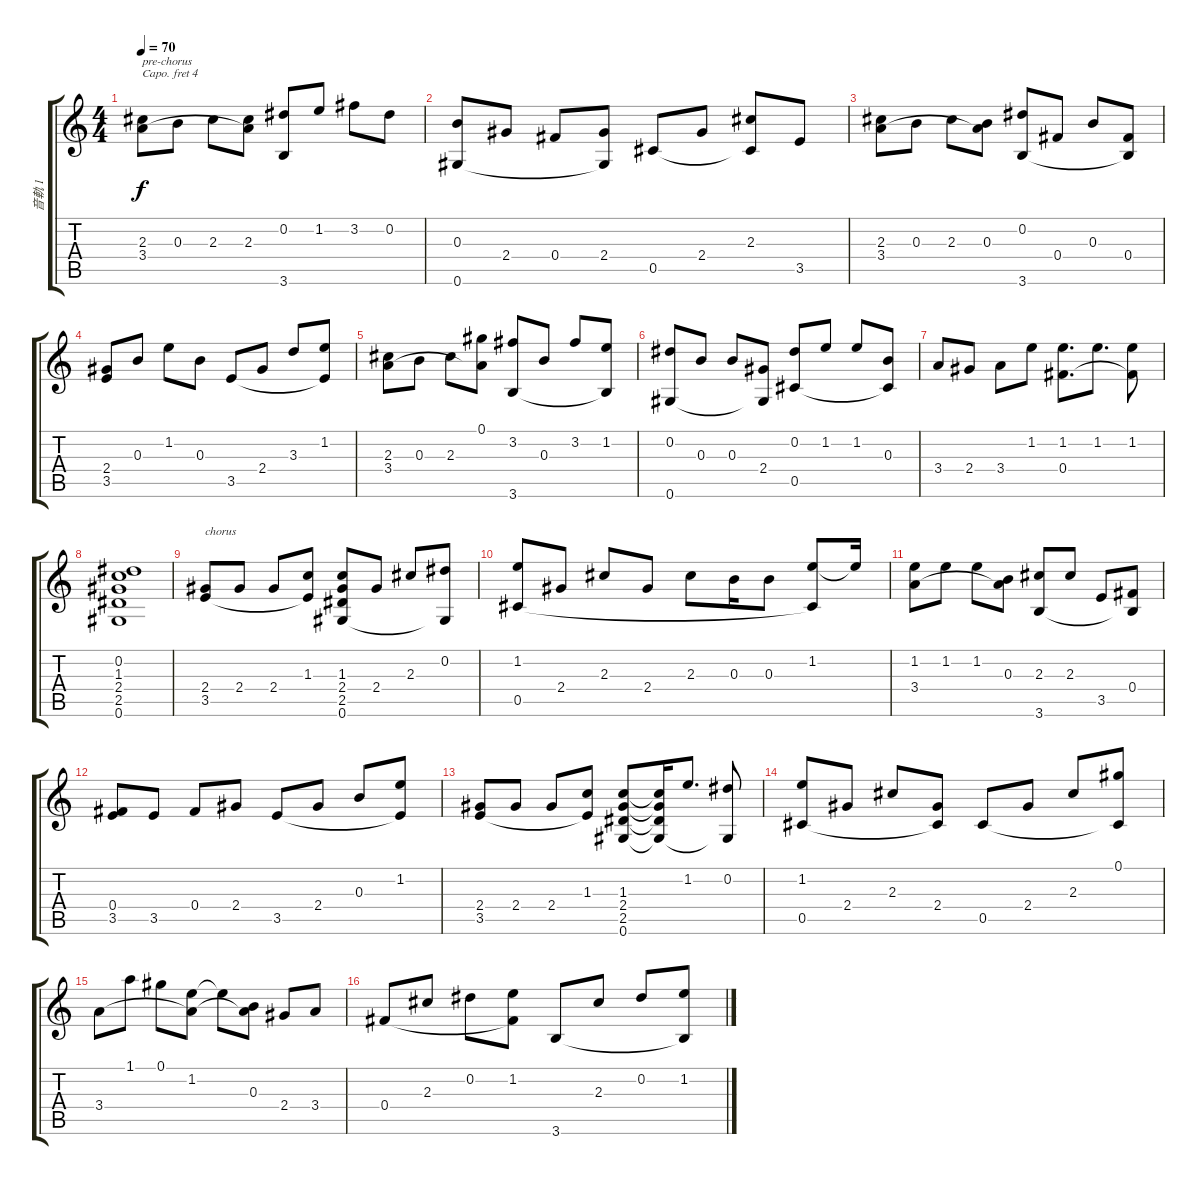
\track ("音軌 1" "音軌 1") {instrument acousticguitarsteel}
\staff {score tabs}
\capo 4
\tuning (E4 B3 G3 D3 A2 E2) {hide}
\ts (4 4)
\tempo 70
\clef g2
\ks c
(2.3 3.4).8{txt "pre-chorus" dy f} 0.3.8 2.3.8 (2.3 3.4{t}).8 (0.2 3.6).8 1.2.8 3.2.8 0.2.8 |
(0.3 0.6).8 2.4.8 0.4.8 (2.4 0.6{t}).8 0.5.8 2.4.8 (2.3 0.5{t}).8 3.5.8 |
(2.3 3.4).8 0.3.8 2.3.8 (0.3 3.4{t}).8 (0.2 3.6).8 0.4.8 0.3.8 (0.4 3.6{t}).8 |
(2.4 3.5).8 0.3.8 1.2.8 0.3.8 3.5.8 2.4.8 3.3.8 (1.2 3.5{t}).8 |
(2.3 3.4).8 0.3.8 2.3.8 (0.1 3.4{t}).8 (3.2 3.6).8 0.3.8 3.2.8 (1.2 3.6{t}).8 |
(0.2 0.6).8 0.3.8 0.3.8 (2.4 0.6{t}).8 (0.2 0.5).8 1.2.8 1.2.8 (0.3 0.5{t}).8 |
3.4.8 2.4.8 3.4.8 1.2.8 (1.2 0.4).8{d} 1.2.8{d} (1.2 0.4{t}).8 |
(0.2 1.3 2.4 2.5 0.6).1 |
(2.4 3.5).8{txt "chorus"} 2.4.8 2.4.8 (1.3 3.5{t}).8 (1.3 2.4 2.5 0.6).8 2.4.8 2.3.8 (0.2 0.6{t}).8 |
(1.2 0.5).8 2.4.8 2.3.8 2.4.8 2.3.8 0.3.16 0.3.8 (1.2 0.5{t}).8 1.2{t}.16 |
(1.2 3.4).8 1.2.8 1.2.8 (0.3 3.4{t}).8 (2.3 3.6).8 2.3.8 3.5.8 (0.4 3.6{t}).8 |
(0.4 3.5).8 3.5.8 0.4.8 2.4.8 3.5.8 2.4.8 0.3.8 (1.2 3.5{t}).8 |
(2.4 3.5).8 2.4.8 2.4.8 (1.3 3.5{t}).8 (1.3 2.4 2.5 0.6).8 (1.3{t} 2.4{t} 2.5{t} 0.6{t}).16 1.2.8{d} (0.2 0.6{t}).8 |
(1.2 0.5).8 2.4.8 2.3.8 (2.4 0.5{t}).8 0.5.8 2.4.8 2.3.8 (0.1 0.5{t}).8 |
3.4.8 1.1.8 0.1.8 (1.2 3.4{t}).8 1.2{t}.8 (0.3 3.4{t}).8 2.4.8 3.4.8 |
0.4.8 2.3.8 0.2.8 (1.2 0.4{t}).8 3.6.8 2.3.8 0.2.8 (1.2 3.6{t}).8
